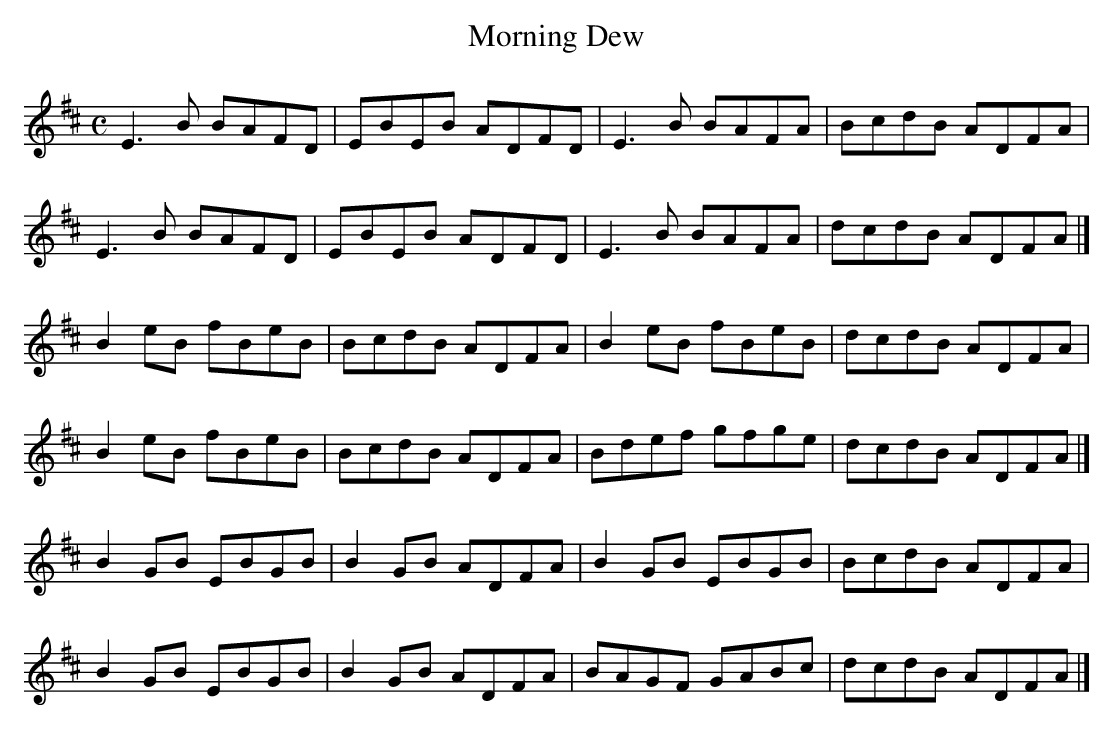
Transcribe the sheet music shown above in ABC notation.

X:1
T:Morning Dew
M:C
L:1/8
K:E Dorian
E3B BAFD|EBEB ADFD|E3B BAFA|BcdB ADFA|!
E3B BAFD|EBEB ADFD|E3B BAFA|dcdB ADFA|]!
B2eB fBeB|BcdB ADFA|B2eB fBeB|dcdB ADFA|!
B2eB fBeB|BcdB ADFA|Bdef gfge|dcdB ADFA|]!
B2GB EBGB|B2GB ADFA|B2GB EBGB|BcdB ADFA|!
B2GB EBGB|B2GB ADFA|BAGF GABc|dcdB ADFA|]!
